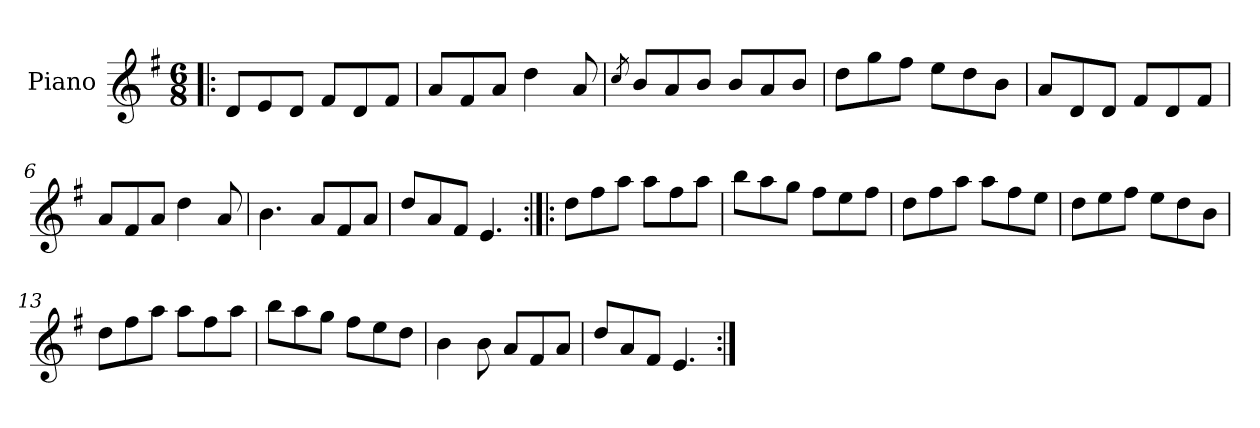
**kern
*part1
*staff1
*I"Piano
*I'Pno
*clefG2
*k[f#]
*D:mix
*M6/8
=1!|:
8d/L
8e/
8d/J
8f#/L
8d/
8f#/J
=2
8a/L
8f#/
8a/J
4dd\
8a/
=3
8qcc/
8b/L
8a/
8b/J
8b/L
8a/
8b/J
=4
8dd\L
8gg\
8ff#\J
8ee\L
8dd\
8b\J
=5
8a/L
8d/
8d/J
8f#/L
8d/
8f#/J
!!LO:LB:g=z
=6
8a/L
8f#/
8a/J
4dd\
8a/
=7
4.b\
8a/L
8f#/
8a/J
=8
8dd/L
8a/
8f#/J
4.e/
=9:|!|:
8dd\L
8ff#\
8aa\J
8aa\L
8ff#\
8aa\J
=10
8bb\L
8aa\
8gg\J
8ff#\L
8ee\
8ff#\J
=11
8dd\L
8ff#\
8aa\J
8aa\L
8ff#\
8ee\J
!!LO:LB:g=z
=12
8dd\L
8ee\
8ff#\J
8ee\L
8dd\
8b\J
=13
8dd\L
8ff#\
8aa\J
8aa\L
8ff#\
8aa\J
=14
8bb\L
8aa\
8gg\J
8ff#\L
8ee\
8dd\J
=15
4b\
8b\
8a/L
8f#/
8a/J
=16
8dd/L
8a/
8f#/J
4.e/
=:|!
*-
